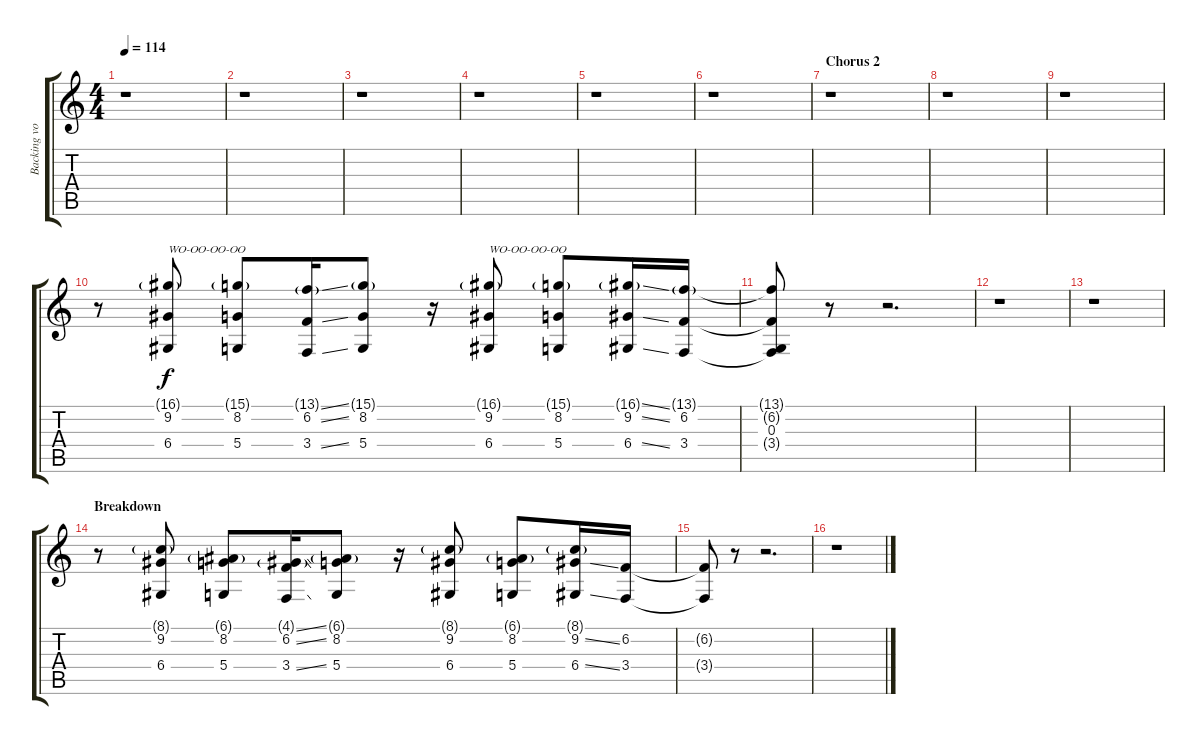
\track ("Backing vocals" "Backing vo") {instrument lead2sawtooth}
\staff {score tabs}
\tuning (E4 B3 G3 D3 A2 E2) {hide}
\ts (4 4)
\tempo 114
\clef g2
\ks c
r.1{dy f} |
r.1 |
r.1 |
r.1 |
r.1 |
r.1 |
\section ("" "Chorus 2")
r.1 |
r.1 |
r.1 |
r.8 (16.1{g} 9.2 6.4).8{txt "WO-OO-OO-OO"} (15.1{g} 8.2 5.4).8 (13.1{ss g} 6.2{ss} 3.4{ss}).16 (15.1{g} 8.2 5.4).8 r.16 (16.1{g} 9.2 6.4).8{txt "WO-OO-OO-OO"} (15.1{g} 8.2 5.4).8 (16.1{ss g} 9.2{ss} 6.4{ss}).16 (13.1{g} 6.2 3.4).16 |
(13.1{t} 6.2{t} 0.3 3.4{t}).8 r.8 r.2{d} |
r.1 |
r.1 |
\section ("" "Breakdown")
r.8 (8.1{g} 9.2 6.4).8 (6.1{g} 8.2 5.4).8 (4.1{ss g} 6.2{ss} 3.4{ss}).16 (6.1{g} 8.2 5.4).8 r.16 (8.1{g} 9.2 6.4).8 (6.1{g} 8.2 5.4).8 (8.1{g} 9.2{ss} 6.4{ss}).16 (6.2 3.4).16 |
(6.2{t} 3.4{t}).8 r.8 r.2{d} |
r.1
